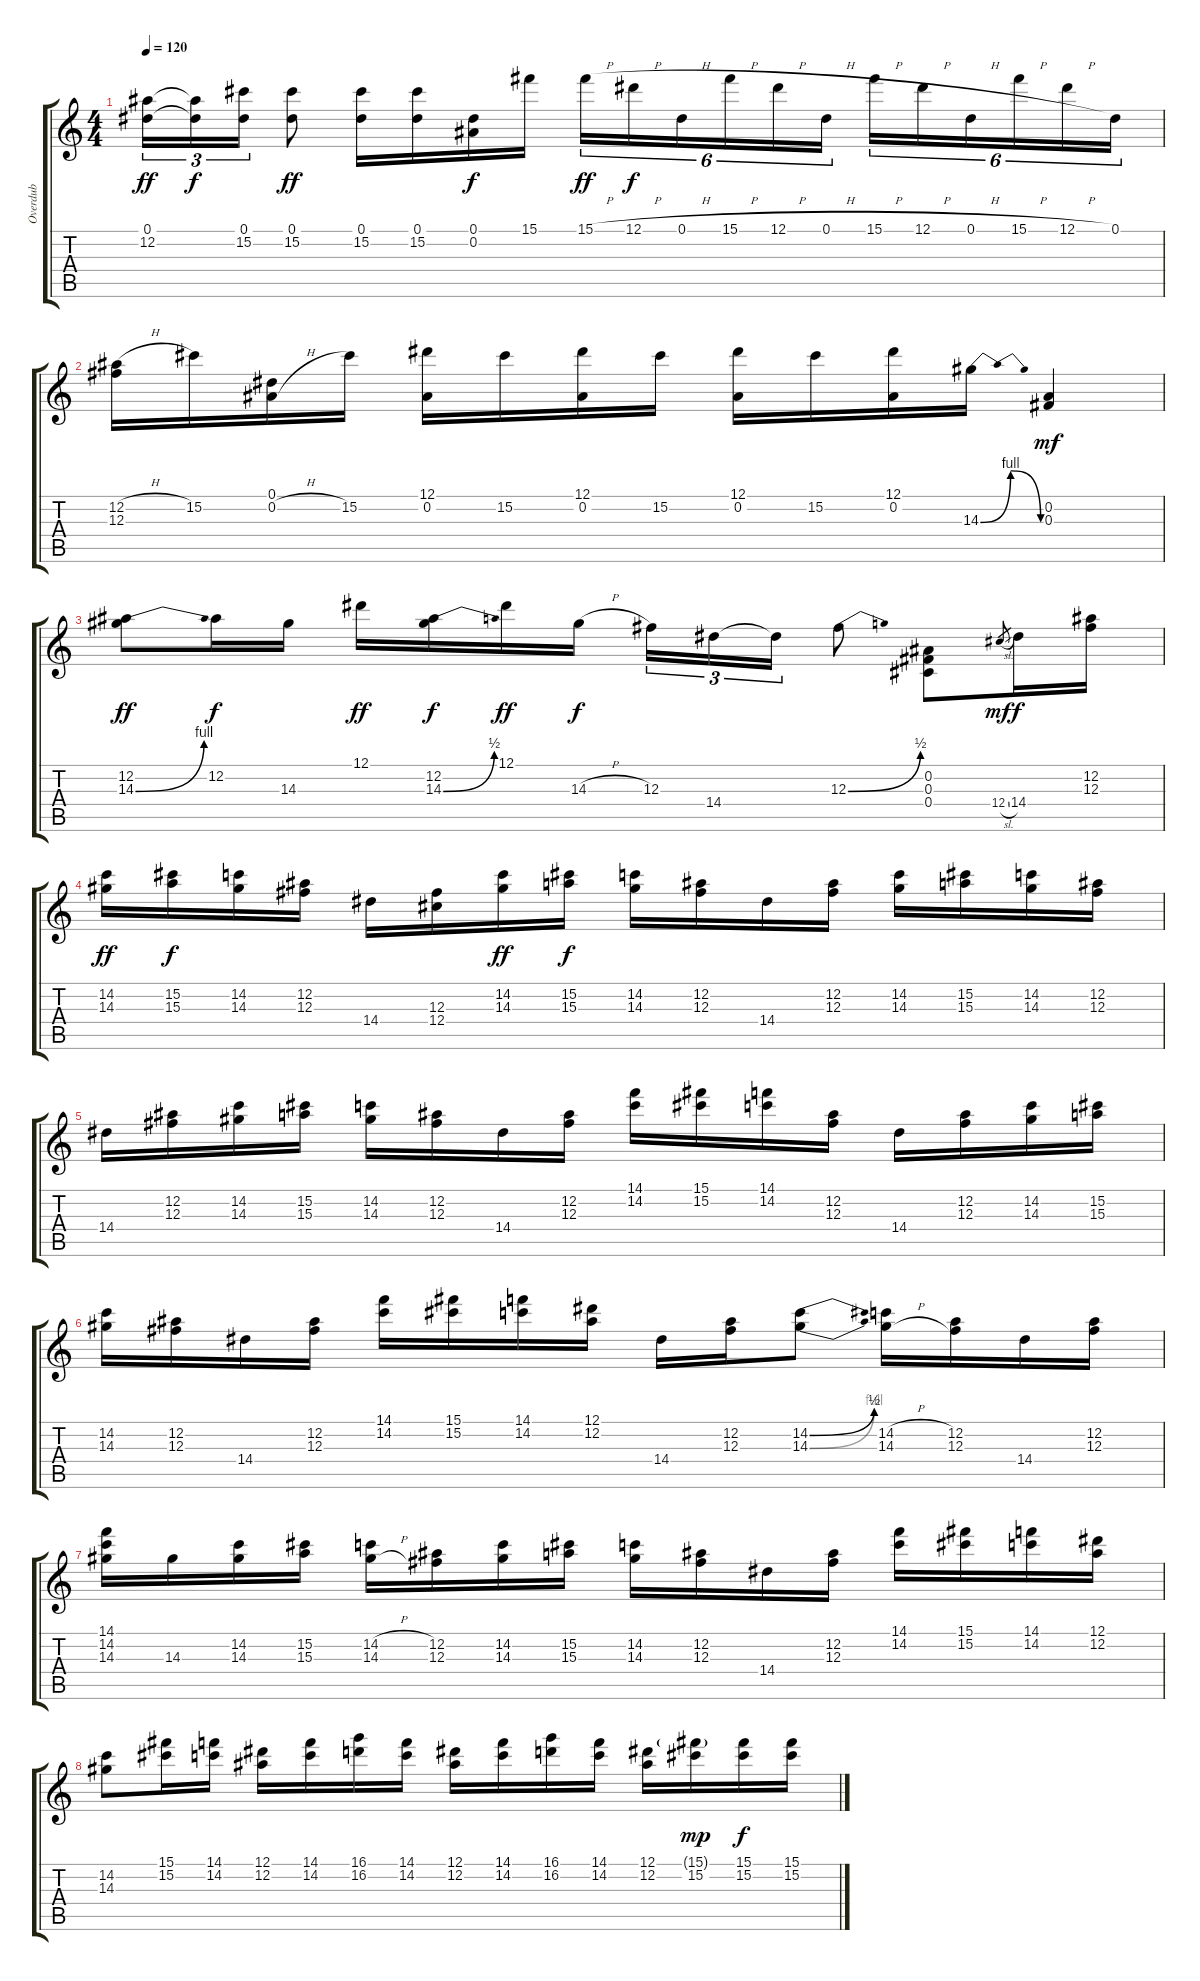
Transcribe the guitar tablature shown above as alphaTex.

\track ("Overdub" "Overdub") {instrument fretlessbass}
\staff {score tabs}
\tuning (Eb4 Bb3 Gb3 Db3 Ab2 Eb2) {hide}
\ts (4 4)
\tempo 120
\clef g2
\ks c
(0.1 12.2).16{tu (3 2) dy ff} (0.1{t} 12.2{t}).16{tu (3 2) dy f} (0.1 15.2).16{tu (3 2)} (0.1 15.2).8{dy ff} (0.1 15.2).16 (0.1 15.2).16 (0.1 0.2).16{dy f} 15.1.16 15.1{h}.16{tu (6 4) dy ff} 12.1{h}.16{tu (6 4) dy f} 0.1{h}.16{tu (6 4)} 15.1{h}.16{tu (6 4)} 12.1{h}.16{tu (6 4)} 0.1{h}.16{tu (6 4)} 15.1{h}.16{tu (6 4)} 12.1{h}.16{tu (6 4)} 0.1{h}.16{tu (6 4)} 15.1{h}.16{tu (6 4)} 12.1{h}.16{tu (6 4)} 0.1.16{tu (6 4)} |
(12.2{h} 12.3).16 15.2.16 (0.1 0.2{h}).16 15.2.16 (12.1 0.2).16 15.2.16 (12.1 0.2).16 15.2.16 (12.1 0.2).16 15.2.16 (12.1 0.2).16 14.3{be (bendrelease 0 0 30 4 50 4 60 0)}.16 (0.2 0.3).4{dy mf} |
(12.2 14.3{be (bend 0 0 60 4)}).8{dy ff} 12.2.16{dy f} 14.3.16 12.1.16{dy ff} (12.2 14.3{be (bend 0 0 60 2)}).16{dy f} 12.1.16{dy ff} 14.3{h}.16{dy f} 12.3.16{tu (3 2)} 14.4.16{tu (3 2)} 14.4{t}.16{tu (3 2)} 12.3{be (bend 0 0 60 2)}.8 (0.2 0.3 0.4).8 12.4{sl}.8{gr dy mf} 14.4.16{dy f} (12.2 12.3).16 |
(14.2 14.3).16{dy ff} (15.2 15.3).16{dy f} (14.2 14.3).16 (12.2 12.3).16 14.4.16 (12.3 12.4).16 (14.2 14.3).16{dy ff} (15.2 15.3).16{dy f} (14.2 14.3).16 (12.2 12.3).16 14.4.16 (12.2 12.3).16 (14.2 14.3).16 (15.2 15.3).16 (14.2 14.3).16 (12.2 12.3).16 |
14.4.16 (12.2 12.3).16 (14.2 14.3).16 (15.2 15.3).16 (14.2 14.3).16 (12.2 12.3).16 14.4.16 (12.2 12.3).16 (14.1 14.2).16 (15.1 15.2).16 (14.1 14.2).16 (12.2 12.3).16 14.4.16 (12.2 12.3).16 (14.2 14.3).16 (15.2 15.3).16 |
(14.2 14.3).16 (12.2 12.3).16 14.4.16 (12.2 12.3).16 (14.1 14.2).16 (15.1 15.2).16 (14.1 14.2).16 (12.1 12.2).16 14.4.16 (12.2 12.3).16 (14.2{be (bend 0 0 60 2)} 14.3{be (bend 0 0 60 4)}).8 (14.2{h} 14.3{h}).16 (12.2 12.3).16 14.4.16 (12.2 12.3).16 |
(14.1 14.2 14.3).16 14.3.16 (14.2 14.3).16 (15.2 15.3).16 (14.2{h} 14.3{h}).16 (12.2 12.3).16 (14.2 14.3).16 (15.2 15.3).16 (14.2 14.3).16 (12.2 12.3).16 14.4.16 (12.2 12.3).16 (14.1 14.2).16 (15.1 15.2).16 (14.1 14.2).16 (12.1 12.2).16 |
(14.2 14.3).8 (15.1 15.2).16 (14.1 14.2).16 (12.1 12.2).16 (14.1 14.2).16 (16.1 16.2).16 (14.1 14.2).16 (12.1 12.2).16 (14.1 14.2).16 (16.1 16.2).16 (14.1 14.2).16 (12.1 12.2).16 (15.1{g} 15.2).16{dy mp} (15.1 15.2).16{dy f} (15.1 15.2).16
